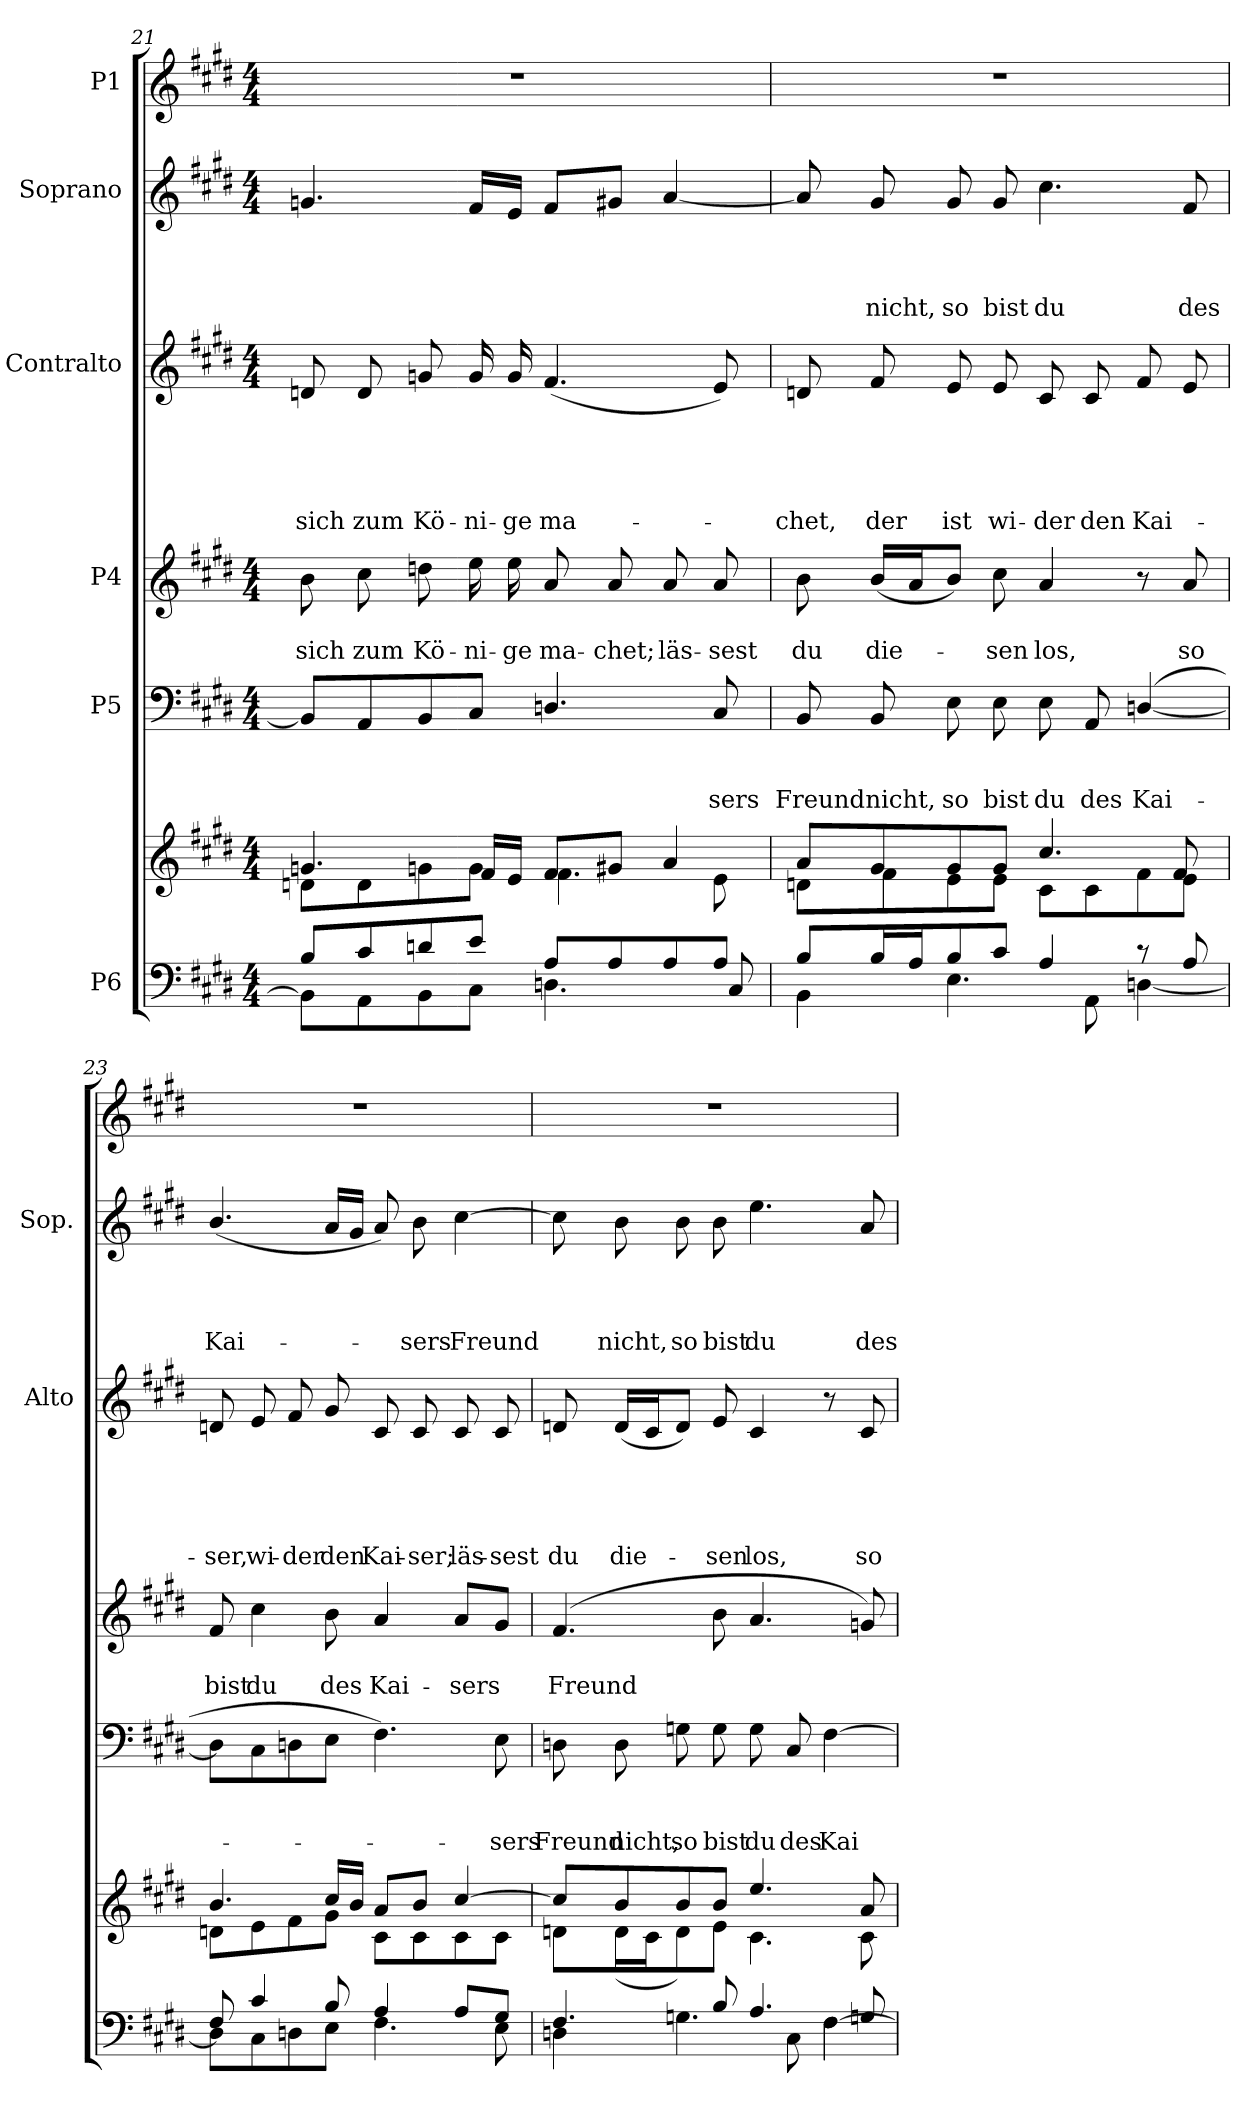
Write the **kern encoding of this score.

**kern	**kern	**kern	**text	**text	**text	**kern	**text	**text	**kern	**text	**text	**text	**text	**text	**kern	**text	**text	**text	**text	**kern
*part6	*part6	*part5	*part5	*part5	*part5	*part4	*part4	*part4	*part3	*part3	*part3	*part3	*part3	*part3	*part2	*part2	*part2	*part2	*part2	*part1
*staff7	*staff6	*staff5	*staff5	*staff5	*staff5	*staff4	*staff4	*staff4	*staff3	*staff3	*staff3	*staff3	*staff3	*staff3	*staff2	*staff2	*staff2	*staff2	*staff2	*staff1
*I"P6	*	*I"P5	*	*	*	*I"P4	*	*	*I"Contralto	*	*	*	*	*	*I"Soprano	*	*	*	*	*I"P1
*	*	*	*	*	*	*	*	*	*I'Alto	*	*	*	*	*	*I'Sop.	*	*	*	*	*
*clefF4	*clefG2	*clefF4	*	*	*	*clefG2	*	*	*clefG2	*	*	*	*	*	*clefG2	*	*	*	*	*clefG2
*	*	*	*	*	*	*ITrd7c12	*	*	*	*	*	*	*	*	*	*	*	*	*	*ITrd7c12
*k[f#c#g#d#]	*k[f#c#g#d#]	*k[f#c#g#d#]	*	*	*	*k[f#c#g#d#]	*	*	*k[f#c#g#d#]	*	*	*	*	*	*k[f#c#g#d#]	*	*	*	*	*k[f#c#g#d#]
*E:	*E:	*E:	*	*	*	*E:	*	*	*E:	*	*	*	*	*	*E:	*	*	*	*	*E:
*M4/4	*M4/4	*M4/4	*	*	*	*M4/4	*	*	*M4/4	*	*	*	*	*	*M4/4	*	*	*	*	*M4/4
=21	=21	=21	=21	=21	=21	=21	=21	=21	=21	=21	=21	=21	=21	=21	=21	=21	=21	=21	=21	=21
*^	*^	*	*	*	*	*	*	*	*	*	*	*	*	*	*	*	*	*	*	*
*	*^	*	*^	*	*	*	*	*	*	*	*	*	*	*	*	*	*	*	*	*	*	*
!	!	!	!	!	!	!	!	!	!	!	!	!LO:LY:b	!	!	!	!	!	!LO:LY:b	!	!	!	!	!	!
8B/L	8BB\L]	1ryy	8dn\L	4.gn/	1ryy	8BB/L]	.	.	.	8B\	.	sich	8dn/	.	.	.	.	sich	4.gn/	.	.	.	.	1r
!	!	!	!	!	!	!	!	!	!	!	!	!LO:LY:b	!	!	!	!	!	!LO:LY:b	!	!	!	!	!	!
8c#/	8AA\	.	8d\	.	.	8AA/	.	.	.	8c#\	.	zum	8d/	.	.	.	.	zum	.	.	.	.	.	.
!	!	!	!	!	!	!	!	!	!	!	!	!LO:LY:b	!	!	!	!	!	!LO:LY:b	!	!	!	!	!	!
8dn/	8BB\	.	8gn\	.	.	8BB/	.	.	.	8dn\	.	Kö-	8gn/	.	.	.	.	Kö-	.	.	.	.	.	.
!	!	!	!	!	!	!	!	!	!	!	!	!LO:LY:b	!	!	!	!	!	!LO:LY:b	!	!	!	!	!	!
8e/J	8C#\J	.	8g\J	16f#/LL	.	8C#/J	.	.	.	16e\	.	-ni-	16g/	.	.	.	.	-ni-	16f#/LL	.	.	.	.	.
!	!	!	!	!	!	!	!	!	!	!	!	!LO:LY:b	!	!	!	!	!	!LO:LY:b	!	!	!	!	!	!
.	.	.	.	16e/JJ	.	.	.	.	.	16e\	.	-ge	16g/	.	.	.	.	-ge	16e/JJ	.	.	.	.	.
!	!	!	!	!	!	!	!	!	!	!	!	!LO:LY:b	!	!	!	!	!	!LO:LY:b	!	!	!	!	!	!
8A/L	4.Dn\	.	8f#/L	4.f#\	.	4.Dn/	.	.	.	8A/	.	ma-	(<4.f#/	.	.	.	.	ma-	8f#/L	.	.	.	.	.
!	!	!	!	!	!	!	!	!	!	!	!	!LO:LY:b	!	!	!	!	!	!	!	!	!	!	!	!
8A/	.	.	8g#X/J	.	.	.	.	.	.	8A/	.	-chet;	.	.	.	.	.	.	8g#X/J	.	.	.	.	.
!	!	!	!	!	!	!	!	!	!	!	!	!LO:LY:b	!	!	!	!	!	!	!	!	!	!	!	!
8A/	.	.	4a/	.	.	.	.	.	.	8A/	.	läs-	.	.	.	.	.	.	[<4a/	.	.	.	.	.
!	!	!	!	!	!	!	!	!	!LO:LY:b	!	!	!LO:LY:b	!	!	!	!	!	!	!	!	!	!	!	!
8A/J	8C#/	.	.	8e\	.	8C#/	.	.	-sers	8A/	.	-sest	8e/)	.	.	.	.	.	.	.	.	.	.	.
!!LO:LB:g=z
=22	=22	=22	=22	=22	=22	=22	=22	=22	=22	=22	=22	=22	=22	=22	=22	=22	=22	=22	=22	=22	=22	=22	=22	=22
!	!	!	!	!	!	!	!	!	!LO:LY:b	!	!	!LO:LY:b	!	!	!	!	!	!LO:LY:b	!	!	!	!	!	!
8B/L	4BB\	1ryy	8a/L	8dn\L	1ryy	8BB/	.	.	Freund	8B\	.	du	8dn/	.	.	.	.	-chet,	8a/]	.	.	.	.	1r
!	!	!	!	!	!	!	!	!	!LO:LY:b	!	!	!LO:LY:b	!	!	!	!	!	!LO:LY:b	!	!	!	!	!LO:LY:b	!
16B/L	.	.	8g#/	8f#\	.	8BB/	.	.	nicht,	(<16B/LL	.	die-	8f#/	.	.	.	.	der	8g#/	.	.	.	nicht,	.
16A/J	.	.	.	.	.	.	.	.	.	16A/J	.	.	.	.	.	.	.	.	.	.	.	.	.	.
!	!	!	!	!	!	!	!	!	!LO:LY:b	!	!	!	!	!	!	!	!	!LO:LY:b	!	!	!	!	!LO:LY:b	!
8B/	4.E\	.	8g#/	8e\	.	8E\	.	.	so	8B/J)	.	.	8e/	.	.	.	.	ist	8g#/	.	.	.	so	.
!	!	!	!	!	!	!	!	!	!LO:LY:b	!	!	!LO:LY:b	!	!	!	!	!	!LO:LY:b	!	!	!	!	!LO:LY:b	!
8c#/J	.	.	8g#/J	8e\J	.	8E\	.	.	bist	8c#\	.	-sen	8e/	.	.	.	.	wi-	8g#/	.	.	.	bist	.
!	!	!	!	!	!	!	!	!	!LO:LY:b	!	!	!LO:LY:b	!	!	!	!	!	!LO:LY:b	!	!	!	!	!LO:LY:b	!
4A/	.	.	8c#\L	4.cc#/	.	8E\	.	.	du	4A/	.	los,	8c#/	.	.	.	.	-der	4.cc#\	.	.	.	du	.
!	!	!	!	!	!	!	!	!	!LO:LY:b	!	!	!	!	!	!	!	!	!LO:LY:b	!	!	!	!	!	!
.	8AA\	.	8c#\	.	.	8AA/	.	.	des	.	.	.	8c#/	.	.	.	.	den	.	.	.	.	.	.
!	!	!	!	!	!	!	!	!	!LO:LY:b	!	!	!	!	!	!	!	!	!LO:LY:b	!	!	!	!	!	!
8rc	[<4Dn\	.	8f#\	.	.	(>[<4Dn/	.	.	Kai-	8r	.	.	8f#/	.	.	.	.	Kai-	.	.	.	.	.	.
!	!	!	!	!	!	!	!	!	!	!	!	!LO:LY:b	!	!	!	!	!	!	!	!	!	!	!LO:LY:b	!
8A/	.	.	8e\J	8f#/	.	.	.	.	.	8A/	.	so	8e/	.	.	.	.	.	8f#/	.	.	.	des	.
=23	=23	=23	=23	=23	=23	=23	=23	=23	=23	=23	=23	=23	=23	=23	=23	=23	=23	=23	=23	=23	=23	=23	=23	=23
!	!	!	!	!	!	!	!	!	!	!	!	!LO:LY:b	!	!	!	!	!	!LO:LY:b	!	!	!	!	!LO:LY:b	!
8F#/	8D\L]	1ryy	8dn\L	4.b/	1ryy	8D\L]	.	.	.	8F#/	.	bist	8dn/	.	.	.	.	-ser,	(>4.b/	.	.	.	Kai-	1r
!	!	!	!	!	!	!	!	!	!	!	!	!LO:LY:b	!	!	!	!	!	!LO:LY:b	!	!	!	!	!	!
4c#/	8C#\	.	8e\	.	.	8C#\	.	.	.	4c#\	.	du	8e/	.	.	.	.	wi-	.	.	.	.	.	.
!	!	!	!	!	!	!	!	!	!	!	!	!	!	!	!	!	!	!LO:LY:b	!	!	!	!	!	!
.	8Dn\	.	8f#\	.	.	8Dn\	.	.	.	.	.	.	8f#/	.	.	.	.	-der	.	.	.	.	.	.
!	!	!	!	!	!	!	!	!	!	!	!	!LO:LY:b	!	!	!	!	!	!LO:LY:b	!	!	!	!	!	!
8B/	8E\J	.	8g#\J	16cc#/LL	.	8E\J	.	.	.	8B\	.	des	8g#/	.	.	.	.	den	16a/LL	.	.	.	.	.
.	.	.	.	16b/JJ	.	.	.	.	.	.	.	.	.	.	.	.	.	.	16g#/JJ	.	.	.	.	.
!	!	!	!	!	!	!	!	!	!	!	!	!LO:LY:b	!	!	!	!	!	!LO:LY:b	!	!	!	!	!	!
4A/	4.F#\	.	8a/L	8c#\L	.	4.F#\)	.	.	.	4A/	.	Kai-	8c#/	.	.	.	.	Kai-	8a/)	.	.	.	.	.
!	!	!	!	!	!	!	!	!	!	!	!	!	!	!	!	!	!	!LO:LY:b	!	!	!	!	!LO:LY:b	!
.	.	.	8b/J	8c#\	.	.	.	.	.	.	.	.	8c#/	.	.	.	.	-ser;	8b\	.	.	.	-sers	.
!	!	!	!	!	!	!	!	!	!	!	!	!LO:LY:b	!	!	!	!	!	!LO:LY:b	!	!	!	!	!LO:LY:b	!
8A/L	.	.	[>4cc#/	8c#\	.	.	.	.	.	8A/L	.	-sers	8c#/	.	.	.	.	läs-	[>4cc#\	.	.	.	Freund	.
!	!	!	!	!	!	!	!	!	!LO:LY:b	!	!	!	!	!	!	!	!	!LO:LY:b	!	!	!	!	!	!
8G#/J	8E\	.	.	8c#\J	.	8E\	.	.	-sers	8G#/J	.	.	8c#/	.	.	.	.	-sest	.	.	.	.	.	.
!!LO:PB:g=z
=24	=24	=24	=24	=24	=24	=24	=24	=24	=24	=24	=24	=24	=24	=24	=24	=24	=24	=24	=24	=24	=24	=24	=24	=24
!	!	!	!	!	!	!	!	!	!LO:LY:b	!	!	!LO:LY:b	!	!	!	!	!	!LO:LY:b	!	!	!	!	!	!
4.F#/	4Dn\	4ryy	8cc#/L]	8dn\L	1ryy	8Dn\	.	.	Freund	(>4.F#/	.	Freund	8dn/	.	.	.	.	du	8cc#\]	.	.	.	.	1r
!	!	!	!	!	!	!	!	!	!LO:LY:b	!	!	!	!	!	!	!	!	!LO:LY:b	!	!	!	!	!LO:LY:b	!
.	.	.	8b/	(<16d\L	.	8D\	.	.	nicht,	.	.	.	(<16d/LL	.	.	.	.	die-	8b\	.	.	.	nicht,	.
.	.	.	.	16c#\J	.	.	.	.	.	.	.	.	16c#/J	.	.	.	.	.	.	.	.	.	.	.
!	!	!	!	!	!	!	!	!	!LO:LY:b	!	!	!	!	!	!	!	!	!	!	!	!	!	!LO:LY:b	!
.	4ryy	4.Gn\	8b/	8d\)	.	8Gn\	.	.	so	.	.	.	8d/J)	.	.	.	.	.	8b\	.	.	.	so	.
!	!	!	!	!	!	!	!	!	!LO:LY:b	!	!	!	!	!	!	!	!	!LO:LY:b	!	!	!	!	!LO:LY:b	!
8B/	.	.	8b/J	8e\J	.	8G\	.	.	bist	8B\	.	.	8e/	.	.	.	.	-sen	8b\	.	.	.	bist	.
!	!	!	!	!	!	!	!	!	!LO:LY:b	!	!	!	!	!	!	!	!	!LO:LY:b	!	!	!	!	!LO:LY:b	!
8ryy	4.A/	.	4.c#\	4.ee/	.	8G\	.	.	du	4.A/	.	.	4c#/	.	.	.	.	los,	4.ee\	.	.	.	du	.
!	!	!	!	!	!	!	!	!	!LO:LY:b	!	!	!	!	!	!	!	!	!	!	!	!	!	!	!
8C#\	.	8ryy	.	.	.	8C#/	.	.	des	.	.	.	.	.	.	.	.	.	.	.	.	.	.	.
!	!	!	!	!	!	!	!	!	!LO:LY:b	!	!	!	!	!	!	!	!	!	!	!	!	!	!	!
4F#\	.	[<4F#\	.	.	.	[>4F#\	.	.	Kai-	.	.	.	8r	.	.	.	.	.	.	.	.	.	.	.
!	!	!	!	!	!	!	!	!	!	!	!	!	!	!	!	!	!	!LO:LY:b	!	!	!	!	!LO:LY:b	!
.	8Gn/	.	8c#\	8a/	.	.	.	.	.	8Gn/)	.	.	8c#/	.	.	.	.	so	8a/	.	.	.	des	.
*v	*v	*v	*	*	*	*	*	*	*	*	*	*	*	*	*	*	*	*	*	*	*	*	*	*
*	*v	*v	*v	*	*	*	*	*	*	*	*	*	*	*	*	*	*	*	*	*	*	*
=	=	=	=	=	=	=	=	=	=	=	=	=	=	=	=	=	=	=	=	=
*-	*-	*-	*-	*-	*-	*-	*-	*-	*-	*-	*-	*-	*-	*-	*-	*-	*-	*-	*-	*-
